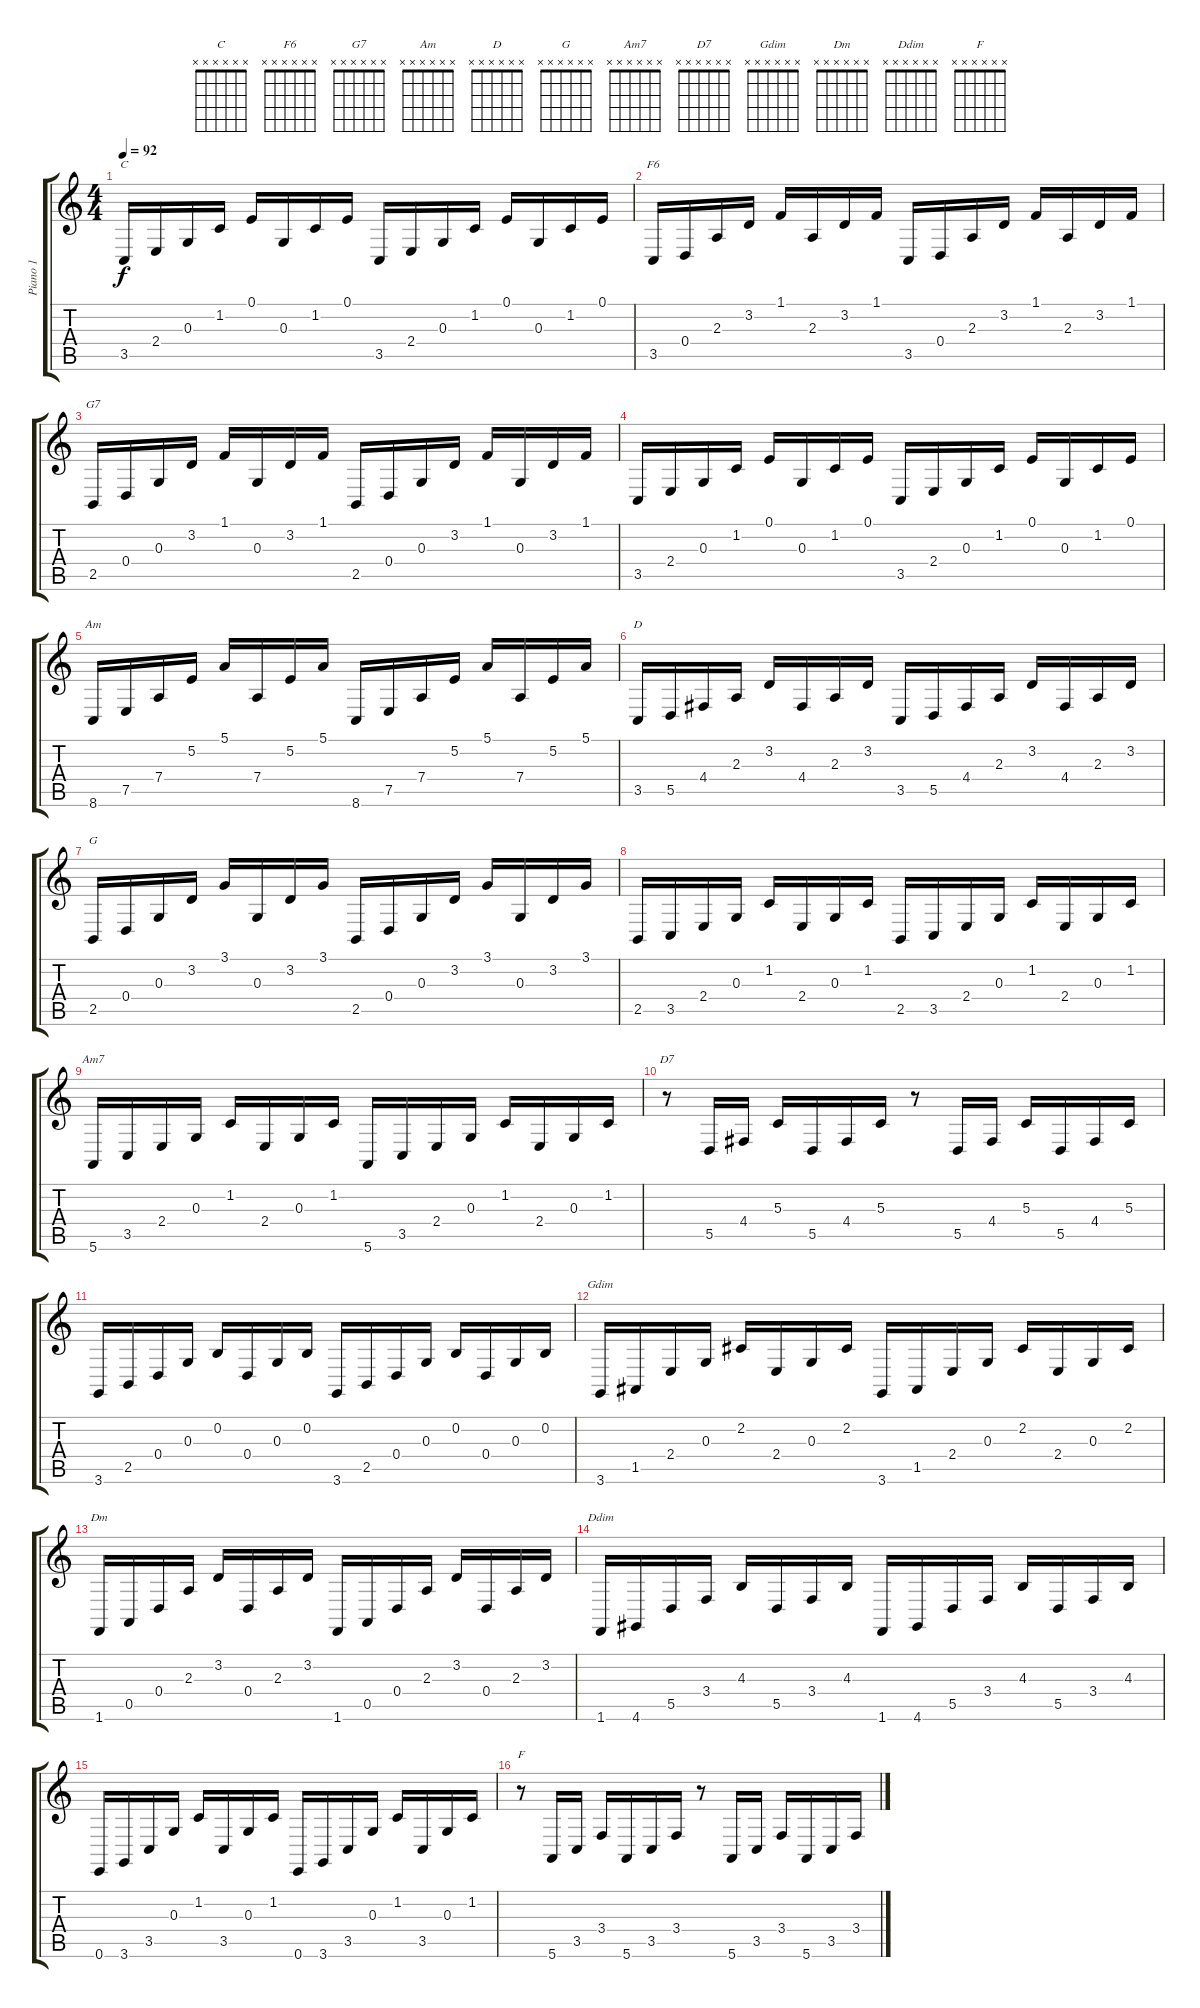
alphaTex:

\track ("Piano 1" "Piano 1") {instrument acousticgrandpiano}
\staff {score tabs}
\tuning (E4 B3 G3 D3 A2 E2) {hide}
\chord ("C" x x x x x x) {firstfret 0}
\chord ("F6" x x x x x x) {firstfret 0}
\chord ("G7" x x x x x x) {firstfret 0}
\chord ("Am" x x x x x x) {firstfret 0}
\chord ("D" x x x x x x) {firstfret 0}
\chord ("G" x x x x x x) {firstfret 0}
\chord ("Am7" x x x x x x) {firstfret 0}
\chord ("D7" x x x x x x) {firstfret 0}
\chord ("Gdim" x x x x x x) {firstfret 0}
\chord ("Dm" x x x x x x) {firstfret 0}
\chord ("Ddim" x x x x x x) {firstfret 0}
\chord ("F" x x x x x x) {firstfret 0}
\ts (4 4)
\tempo 92
\clef g2
\ks c
3.5.16{ch "C" dy f instrument acousticgrandpiano} 2.4.16 0.3.16 1.2.16 0.1.16 0.3.16 1.2.16 0.1.16 3.5.16 2.4.16 0.3.16 1.2.16 0.1.16 0.3.16 1.2.16 0.1.16 |
3.5.16{ch "F6"} 0.4.16 2.3.16 3.2.16 1.1.16 2.3.16 3.2.16 1.1.16 3.5.16 0.4.16 2.3.16 3.2.16 1.1.16 2.3.16 3.2.16 1.1.16 |
2.5.16{ch "G7"} 0.4.16 0.3.16 3.2.16 1.1.16 0.3.16 3.2.16 1.1.16 2.5.16 0.4.16 0.3.16 3.2.16 1.1.16 0.3.16 3.2.16 1.1.16 |
3.5.16 2.4.16 0.3.16 1.2.16 0.1.16 0.3.16 1.2.16 0.1.16 3.5.16 2.4.16 0.3.16 1.2.16 0.1.16 0.3.16 1.2.16 0.1.16 |
8.6.16{ch "Am"} 7.5.16 7.4.16 5.2.16 5.1.16 7.4.16 5.2.16 5.1.16 8.6.16 7.5.16 7.4.16 5.2.16 5.1.16 7.4.16 5.2.16 5.1.16 |
3.5.16{ch "D"} 5.5.16 4.4.16 2.3.16 3.2.16 4.4.16 2.3.16 3.2.16 3.5.16 5.5.16 4.4.16 2.3.16 3.2.16 4.4.16 2.3.16 3.2.16 |
2.5.16{ch "G"} 0.4.16 0.3.16 3.2.16 3.1.16 0.3.16 3.2.16 3.1.16 2.5.16 0.4.16 0.3.16 3.2.16 3.1.16 0.3.16 3.2.16 3.1.16 |
2.5.16 3.5.16 2.4.16 0.3.16 1.2.16 2.4.16 0.3.16 1.2.16 2.5.16 3.5.16 2.4.16 0.3.16 1.2.16 2.4.16 0.3.16 1.2.16 |
5.6.16{ch "Am7"} 3.5.16 2.4.16 0.3.16 1.2.16 2.4.16 0.3.16 1.2.16 5.6.16 3.5.16 2.4.16 0.3.16 1.2.16 2.4.16 0.3.16 1.2.16 |
r.8{ch "D7"} 5.5.16 4.4.16 5.3.16 5.5.16 4.4.16 5.3.16 r.8 5.5.16 4.4.16 5.3.16 5.5.16 4.4.16 5.3.16 |
3.6.16 2.5.16 0.4.16 0.3.16 0.2.16 0.4.16 0.3.16 0.2.16 3.6.16 2.5.16 0.4.16 0.3.16 0.2.16 0.4.16 0.3.16 0.2.16 |
3.6.16{ch "Gdim"} 1.5.16 2.4.16 0.3.16 2.2.16 2.4.16 0.3.16 2.2.16 3.6.16 1.5.16 2.4.16 0.3.16 2.2.16 2.4.16 0.3.16 2.2.16 |
1.6.16{ch "Dm"} 0.5.16 0.4.16 2.3.16 3.2.16 0.4.16 2.3.16 3.2.16 1.6.16 0.5.16 0.4.16 2.3.16 3.2.16 0.4.16 2.3.16 3.2.16 |
1.6.16{ch "Ddim"} 4.6.16 5.5.16 3.4.16 4.3.16 5.5.16 3.4.16 4.3.16 1.6.16 4.6.16 5.5.16 3.4.16 4.3.16 5.5.16 3.4.16 4.3.16 |
0.6.16 3.6.16 3.5.16 0.3.16 1.2.16 3.5.16 0.3.16 1.2.16 0.6.16 3.6.16 3.5.16 0.3.16 1.2.16 3.5.16 0.3.16 1.2.16 |
r.8{ch "F"} 5.6.16 3.5.16 3.4.16 5.6.16 3.5.16 3.4.16 r.8 5.6.16 3.5.16 3.4.16 5.6.16 3.5.16 3.4.16
